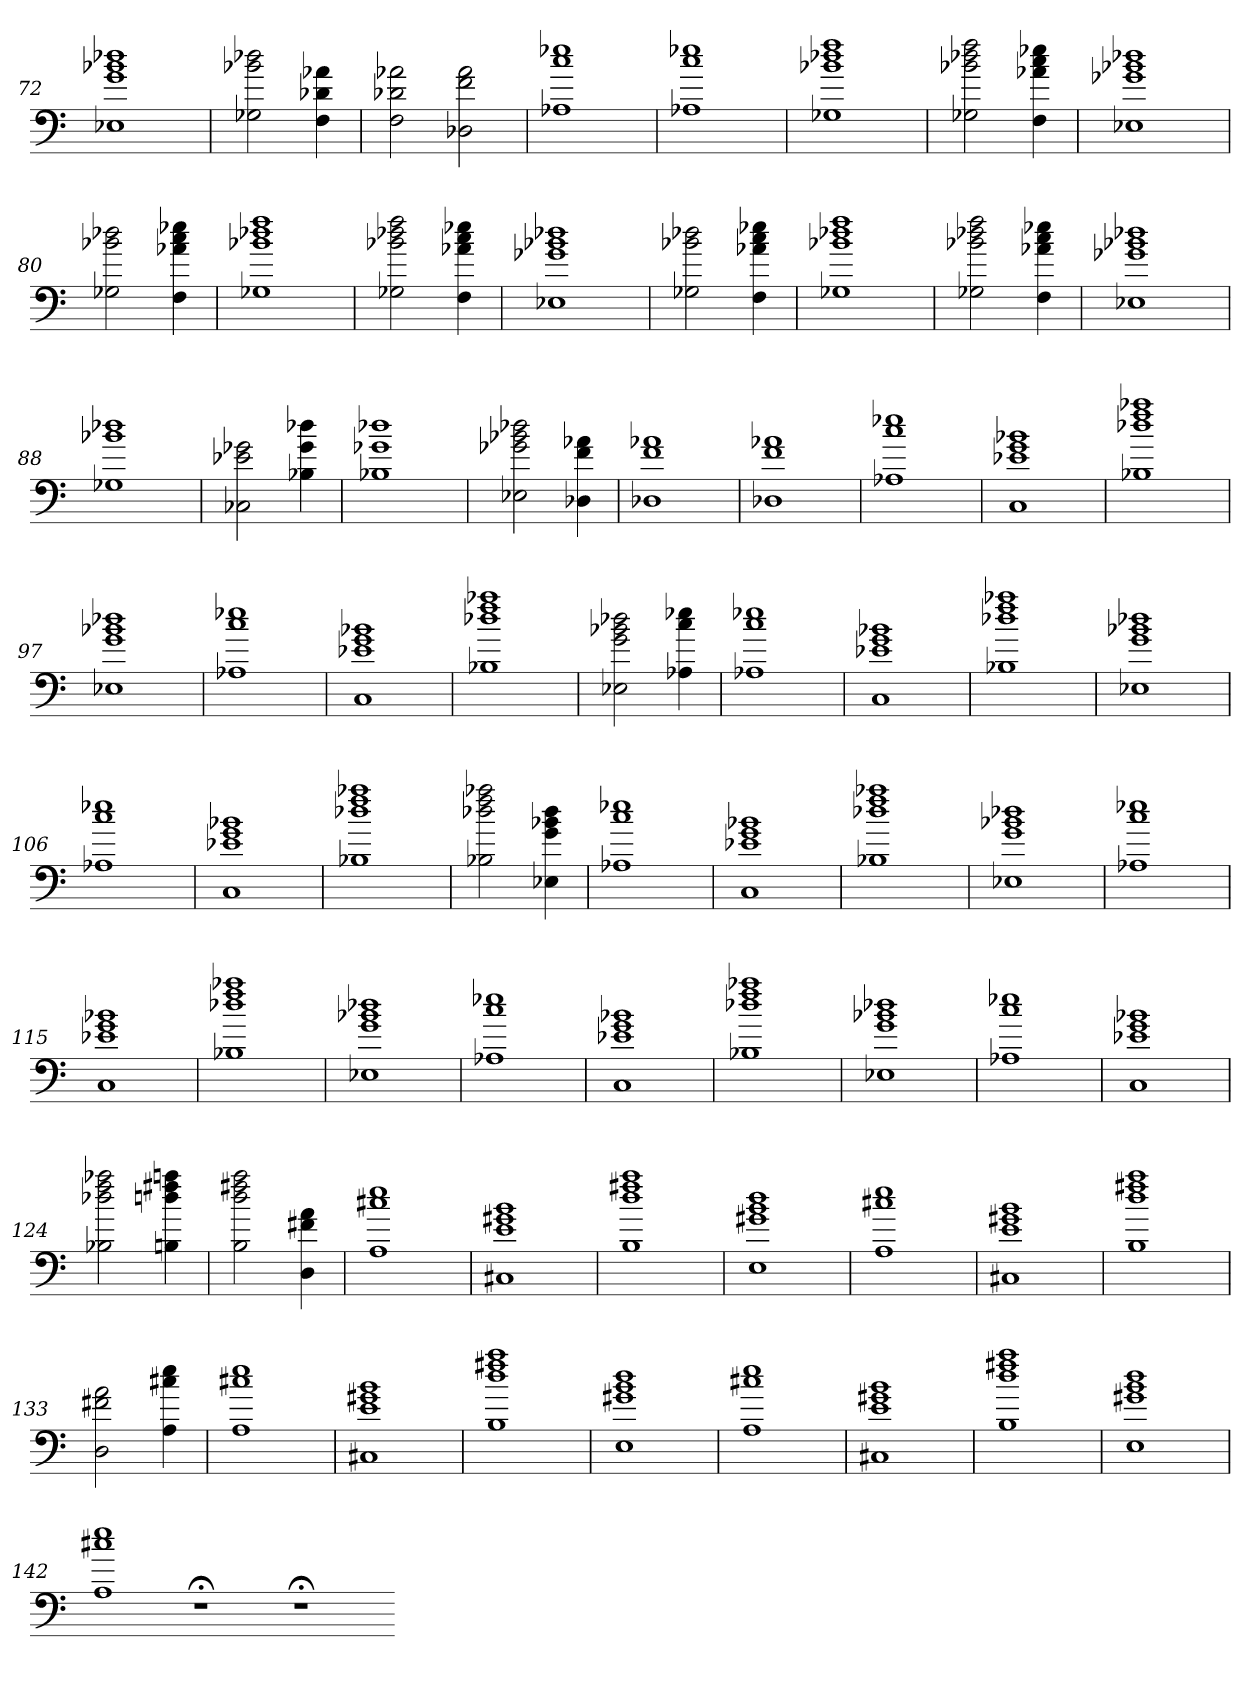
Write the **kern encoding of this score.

**kern
*part1
*staff1
=72
1E-X 1g 1b-X 1dd-X
=73
2G-X 2b-X 2dd-X
4F 4d-X 4a-X
=74
2F 2d-X 2a-X
2D-X 2f 2a-
=75
1A-X 1cc 1ee-X
=76
1A-X 1cc 1ee-X
=77
1G-X 1b-X 1dd-X 1ff
=78
2G-X 2b-X 2dd-X 2ff
4F 4a-X 4cc 4ee-X
=79
1E-X 1g-X 1b-X 1dd-X
=80
2G-X 2b-X 2dd-X
4F 4a-X 4cc 4ee-X
=81
1G-X 1b-X 1dd-X 1ff
=82
2G-X 2b-X 2dd-X 2ff
4F 4a-X 4cc 4ee-X
=83
1E-X 1g-X 1b-X 1dd-X
=84
2G-X 2b-X 2dd-X
4F 4a-X 4cc 4ee-X
=85
1G-X 1b-X 1dd-X 1ff
=86
2G-X 2b-X 2dd-X 2ff
4F 4a-X 4cc 4ee-X
=87
1E-X 1g-X 1b-X 1dd-X
=88
1G-X 1b-X 1dd-X
=89
2C-X 2e-X 2g-X
4B-X 4g- 4dd-X
=90
1B-X 1g-X 1dd-X
=91
2E-X 2g-X 2b-X 2dd-X
4D-X 4f 4a-X
=92
1D-X 1f 1a-X
=93
1D-X 1f 1a-X
=94
1A-X 1cc 1ee-X
=95
1C 1e-X 1g 1b-X
=96
1B-X 1dd-X 1ff 1aa-X
=97
1E-X 1g 1b-X 1dd-X
=98
1A-X 1cc 1ee-X
=99
1C 1e-X 1g 1b-X
=100
1B-X 1dd-X 1ff 1aa-X
=101
2E-X 2g 2b-X 2dd-X
4A-X 4cc 4ee-X
=102
1A-X 1cc 1ee-X
=103
1C 1e-X 1g 1b-X
=104
1B-X 1dd-X 1ff 1aa-X
=105
1E-X 1g 1b-X 1dd-X
=106
1A-X 1cc 1ee-X
=107
1C 1e-X 1g 1b-X
=108
1B-X 1dd-X 1ff 1aa-X
=109
2B-X 2dd-X 2ff 2aa-X
4E-X 4g 4b-X 4dd-
=110
1A-X 1cc 1ee-X
=111
1C 1e-X 1g 1b-X
=112
1B-X 1dd-X 1ff 1aa-X
=113
1E-X 1g 1b-X 1dd-X
=114
1A-X 1cc 1ee-X
=115
1C 1e-X 1g 1b-X
=116
1B-X 1dd-X 1ff 1aa-X
=117
1E-X 1g 1b-X 1dd-X
=118
1A-X 1cc 1ee-X
=119
1C 1e-X 1g 1b-X
=120
1B-X 1dd-X 1ff 1aa-X
=121
1E-X 1g 1b-X 1dd-X
=122
1A-X 1cc 1ee-X
=123
1C 1e-X 1g 1b-X
=124
2B-X 2dd-X 2ff 2aa-X
4Bn 4ddn 4ff#X 4aan
=125
2B 2dd 2ff#X 2aa
4D 4f#X 4a
=126
1A 1cc#X 1ee
=127
1C#X 1e 1g#X 1b
=128
1B 1dd 1ff#X 1aa
=129
1E 1g#X 1b 1dd
=130
1A 1cc#X 1ee
=131
1C#X 1e 1g#X 1b
=132
1B 1dd 1ff#X 1aa
=133
2D 2f#X 2a
4A 4cc#X 4ee
=134
1A 1cc#X 1ee
=135
1C#X 1e 1g#X 1b
=136
1B 1dd 1ff#X 1aa
=137
1E 1g#X 1b 1dd
=138
1A 1cc#X 1ee
=139
1C#X 1e 1g#X 1b
=140
1B 1dd 1ff#X 1aa
=141
1E 1g#X 1b 1dd
=142
1A 1cc#X 1ee
1r;<
1r;<
=-
*-
